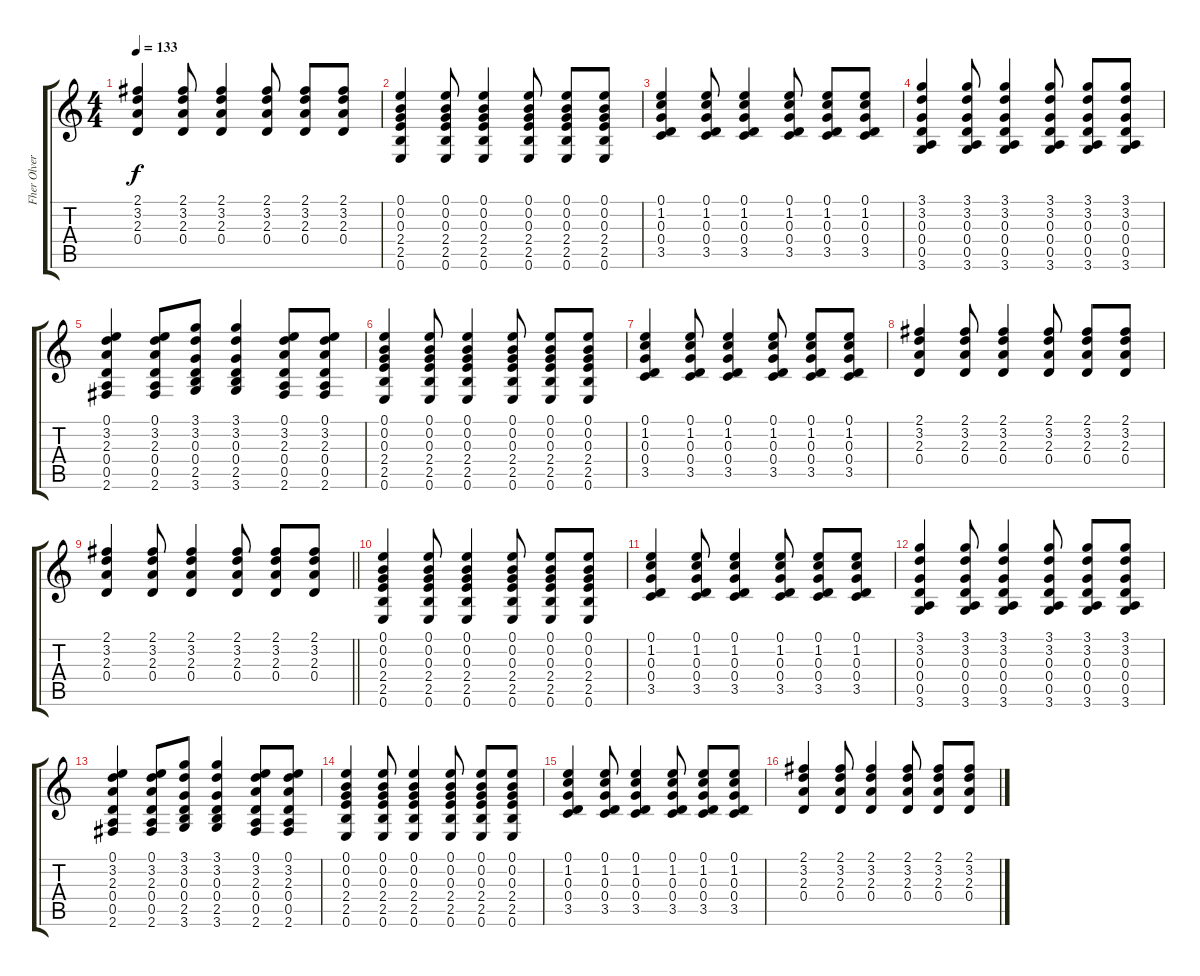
\track ("Fher Olvera" "Fher Olver") {instrument acousticguitarnylon}
\staff {score tabs}
\tuning (E4 B3 G3 D3 A2 E2) {hide}
\ts (4 4)
\tempo 133
\clef g2
\ks c
(2.1 3.2 2.3 0.4).4{dy f} (2.1 3.2 2.3 0.4).8 (2.1 3.2 2.3 0.4).4 (2.1 3.2 2.3 0.4).8 (2.1 3.2 2.3 0.4).8 (2.1 3.2 2.3 0.4).8 |
(0.1 0.2 0.3 2.4 2.5 0.6).4 (0.1 0.2 0.3 2.4 2.5 0.6).8 (0.1 0.2 0.3 2.4 2.5 0.6).4 (0.1 0.2 0.3 2.4 2.5 0.6).8 (0.1 0.2 0.3 2.4 2.5 0.6).8 (0.1 0.2 0.3 2.4 2.5 0.6).8 |
(0.1 1.2 0.3 0.4 3.5).4 (0.1 1.2 0.3 0.4 3.5).8 (0.1 1.2 0.3 0.4 3.5).4 (0.1 1.2 0.3 0.4 3.5).8 (0.1 1.2 0.3 0.4 3.5).8 (0.1 1.2 0.3 0.4 3.5).8 |
(3.1 3.2 0.3 0.4 0.5 3.6).4 (3.1 3.2 0.3 0.4 0.5 3.6).8 (3.1 3.2 0.3 0.4 0.5 3.6).4 (3.1 3.2 0.3 0.4 0.5 3.6).8 (3.1 3.2 0.3 0.4 0.5 3.6).8 (3.1 3.2 0.3 0.4 0.5 3.6).8 |
(0.1 3.2 2.3 0.4 0.5 2.6).4 (0.1 3.2 2.3 0.4 0.5 2.6).8 (3.1 3.2 0.3 0.4 2.5 3.6).8 (3.1 3.2 0.3 0.4 2.5 3.6).4 (0.1 3.2 2.3 0.4 0.5 2.6).8 (0.1 3.2 2.3 0.4 0.5 2.6).8 |
(0.1 0.2 0.3 2.4 2.5 0.6).4 (0.1 0.2 0.3 2.4 2.5 0.6).8 (0.1 0.2 0.3 2.4 2.5 0.6).4 (0.1 0.2 0.3 2.4 2.5 0.6).8 (0.1 0.2 0.3 2.4 2.5 0.6).8 (0.1 0.2 0.3 2.4 2.5 0.6).8 |
(0.1 1.2 0.3 0.4 3.5).4 (0.1 1.2 0.3 0.4 3.5).8 (0.1 1.2 0.3 0.4 3.5).4 (0.1 1.2 0.3 0.4 3.5).8 (0.1 1.2 0.3 0.4 3.5).8 (0.1 1.2 0.3 0.4 3.5).8 |
(2.1 3.2 2.3 0.4).4 (2.1 3.2 2.3 0.4).8 (2.1 3.2 2.3 0.4).4 (2.1 3.2 2.3 0.4).8 (2.1 3.2 2.3 0.4).8 (2.1 3.2 2.3 0.4).8 |
\barLineRight lightlight
(2.1 3.2 2.3 0.4).4 (2.1 3.2 2.3 0.4).8 (2.1 3.2 2.3 0.4).4 (2.1 3.2 2.3 0.4).8 (2.1 3.2 2.3 0.4).8 (2.1 3.2 2.3 0.4).8 |
(0.1 0.2 0.3 2.4 2.5 0.6).4 (0.1 0.2 0.3 2.4 2.5 0.6).8 (0.1 0.2 0.3 2.4 2.5 0.6).4 (0.1 0.2 0.3 2.4 2.5 0.6).8 (0.1 0.2 0.3 2.4 2.5 0.6).8 (0.1 0.2 0.3 2.4 2.5 0.6).8 |
(0.1 1.2 0.3 0.4 3.5).4 (0.1 1.2 0.3 0.4 3.5).8 (0.1 1.2 0.3 0.4 3.5).4 (0.1 1.2 0.3 0.4 3.5).8 (0.1 1.2 0.3 0.4 3.5).8 (0.1 1.2 0.3 0.4 3.5).8 |
(3.1 3.2 0.3 0.4 0.5 3.6).4 (3.1 3.2 0.3 0.4 0.5 3.6).8 (3.1 3.2 0.3 0.4 0.5 3.6).4 (3.1 3.2 0.3 0.4 0.5 3.6).8 (3.1 3.2 0.3 0.4 0.5 3.6).8 (3.1 3.2 0.3 0.4 0.5 3.6).8 |
(0.1 3.2 2.3 0.4 0.5 2.6).4 (0.1 3.2 2.3 0.4 0.5 2.6).8 (3.1 3.2 0.3 0.4 2.5 3.6).8 (3.1 3.2 0.3 0.4 2.5 3.6).4 (0.1 3.2 2.3 0.4 0.5 2.6).8 (0.1 3.2 2.3 0.4 0.5 2.6).8 |
(0.1 0.2 0.3 2.4 2.5 0.6).4 (0.1 0.2 0.3 2.4 2.5 0.6).8 (0.1 0.2 0.3 2.4 2.5 0.6).4 (0.1 0.2 0.3 2.4 2.5 0.6).8 (0.1 0.2 0.3 2.4 2.5 0.6).8 (0.1 0.2 0.3 2.4 2.5 0.6).8 |
(0.1 1.2 0.3 0.4 3.5).4 (0.1 1.2 0.3 0.4 3.5).8 (0.1 1.2 0.3 0.4 3.5).4 (0.1 1.2 0.3 0.4 3.5).8 (0.1 1.2 0.3 0.4 3.5).8 (0.1 1.2 0.3 0.4 3.5).8 |
(2.1 3.2 2.3 0.4).4 (2.1 3.2 2.3 0.4).8 (2.1 3.2 2.3 0.4).4 (2.1 3.2 2.3 0.4).8 (2.1 3.2 2.3 0.4).8 (2.1 3.2 2.3 0.4).8
